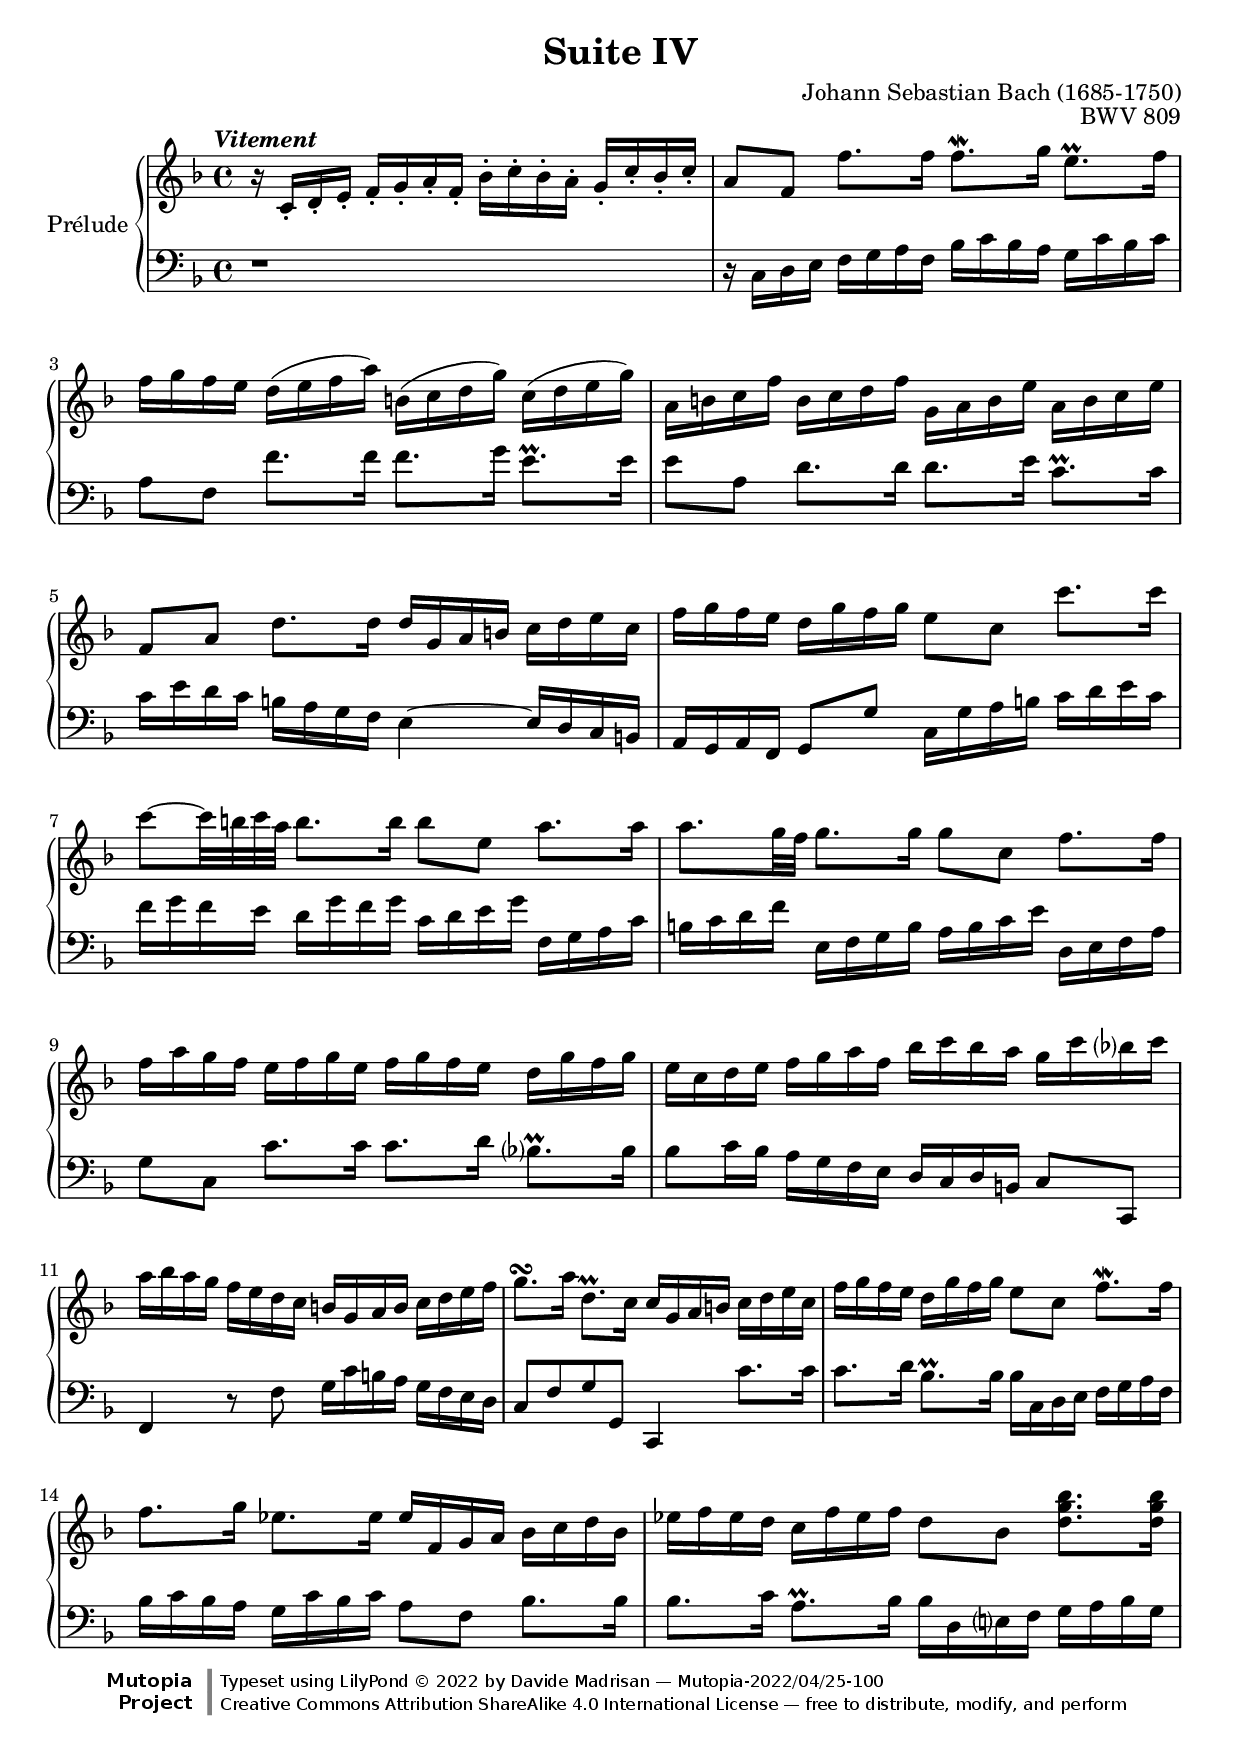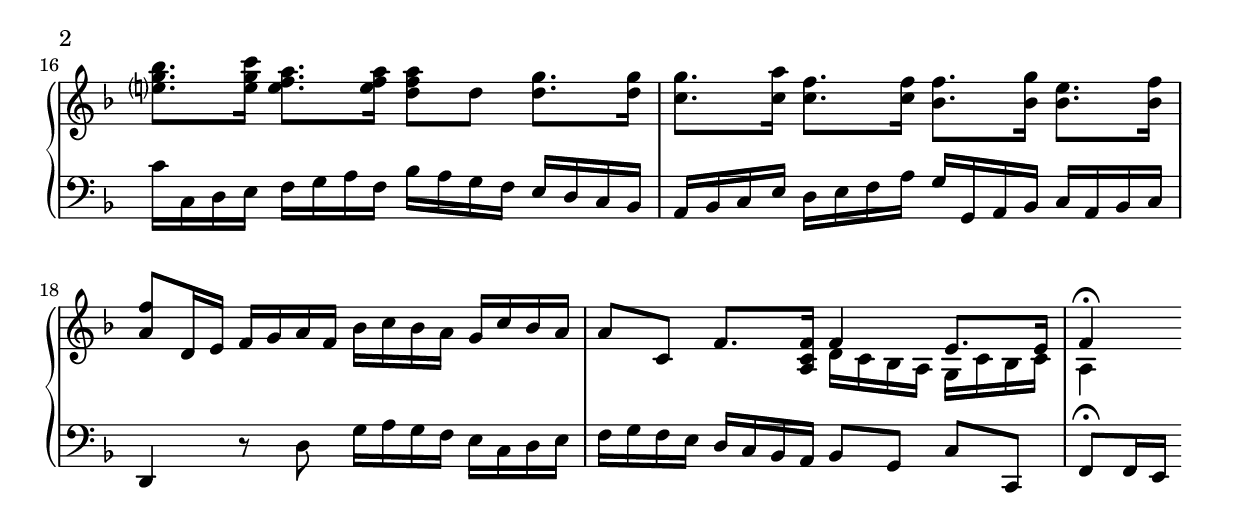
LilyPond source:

\version "2.23.7"

Global = {
   \key f \major
   \time 4/4
}

% la si do re mi fa sol
%  a b  c  d  e  f  g

VoiceI = \relative c' {
   \tempo \markup { \italic Vitement }
   | r16 c-. d-. e-.  f-. g-. a-. f-.  bes-. c-. bes-. a-.  g-. c-. bes-. c-.
   | a8[f]  f'8.[f16]  f8.\mordent[g16]  e8.\prall[f16]
   | f16[g f e]  d([e f a])  b,([c d g])  c,([d e g])
   | a,16 b c f  b, c d f  g, a b e  a, b c e
   | f,8[a]  d8.[d16]  d16 g, a b  c d e c
   | f16 g f e  d g f g  e8 c  c'8. c16
   | c8~[c32 b c a]  b8.b16  b8 e,  a8. a16
   | a8.[g32 f]  g8.g16  g8 c,  f8.f16
   | f16 a g f  e f g e  f g f e  d g f g
   | e c d e  f g a f  bes c bes a  g c bes c
   | a bes a g  f e d c  b g a b  c d e f
   | g8.\turn[a16]  d,8.\prall[c16]  c16 g a b  c d e c
   | f g f e  d g f g  e8 c  f8.\mordent[f16]
   | f8.g16  ees8.ees16  ees f, g a  bes c d bes
   | ees f ees d  c f ees f  d8 bes  <d g bes>8.<d g bes>16
   | <e g bes>8.<e g c>16  <e f a>8.<e f a>16  <d f a>8<d>8  <d g>8.<d g>16
   | <c g'>8.<c a'>16  <c f>8.<c f>16  <bes f'>8.<bes g'>16  <bes e>8.<bes f'>16
   | <a f'>8 d,16 e  f g a f  bes c bes a  g c bes a
   | a8 c,  f8.<f c a>16
     <<
       \relative { f'4 }
       \\
       \relative { d'16 c bes a }
     >>
     <<
       \relative { e'8.e16 }
       \\
       \relative { g16 c bes c }
     >>
   |
     <<
     f4\fermata
     \\
     a,4
   >>
}

% la si do re mi fa sol
%  a b  c  d  e  f  g

VoiceII = \relative c {
   | r1
   | r16 c d e  f g a f  bes c bes a  g c bes c
   | a8 f  f'8.[f16]  f8.[g16]  e8.\prall[e16]
   | e8 a,  d8.[d16]  d8.[e16]  c8.\prall[c16]
   | c16 e d c  b a g f  e4~  e16 d c b
   | a g a f  g8 g'  c,16 g' a b  c d e c
   | f16 g f e  d g f g  c, d e g  f, g a c
   | b c d f  e, f g b  a b c e  d, e f a
   | g8 c,  c'8.c16  c8.d16  bes8.\prall[bes16]
   | bes8 c16 bes  a g f e  d c d b  c8 c,
   | f4  r8 f'  g16 c b a  g f e d
   | c8 f  g g,  c,4  c''8.c16
   | c8.d16  bes8.\prall[bes16]  bes16 c, d e  f g a f
   | bes c bes a  g c bes c  a8 f  bes8.bes16
   | bes8.c16  a8.\prall[bes16]  bes16 d, e f  g a bes g
   | c c, d e  f g a f  bes a g f  e d c bes
   | a bes c e  d e f a  g g, a bes  c a bes c
   | d,4  r8 d'8  g16 a g f  e c d e
   | f g f e  d c bes a  bes8[g]  c[c,]
   | f8\fermata f16 e
}


\bookpart {
  \header {
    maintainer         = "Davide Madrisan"
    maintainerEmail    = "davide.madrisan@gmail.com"
  }
  \version "2.23.7"

\header {
  composer = "Johann Sebastian Bach (1685-1750)"
  date = "Around 1713 or 1714"

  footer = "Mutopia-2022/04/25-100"

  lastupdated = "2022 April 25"
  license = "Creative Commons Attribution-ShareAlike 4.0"
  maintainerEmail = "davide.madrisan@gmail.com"
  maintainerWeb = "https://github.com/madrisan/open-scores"

  % Extra Mutopia Information
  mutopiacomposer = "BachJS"
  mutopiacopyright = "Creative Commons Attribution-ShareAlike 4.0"
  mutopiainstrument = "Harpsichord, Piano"
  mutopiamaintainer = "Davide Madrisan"
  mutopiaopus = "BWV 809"
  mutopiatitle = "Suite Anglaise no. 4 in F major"

  opus = "BWV 809"
  title = "Suite Anglaise IV"
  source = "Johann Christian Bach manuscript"
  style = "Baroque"

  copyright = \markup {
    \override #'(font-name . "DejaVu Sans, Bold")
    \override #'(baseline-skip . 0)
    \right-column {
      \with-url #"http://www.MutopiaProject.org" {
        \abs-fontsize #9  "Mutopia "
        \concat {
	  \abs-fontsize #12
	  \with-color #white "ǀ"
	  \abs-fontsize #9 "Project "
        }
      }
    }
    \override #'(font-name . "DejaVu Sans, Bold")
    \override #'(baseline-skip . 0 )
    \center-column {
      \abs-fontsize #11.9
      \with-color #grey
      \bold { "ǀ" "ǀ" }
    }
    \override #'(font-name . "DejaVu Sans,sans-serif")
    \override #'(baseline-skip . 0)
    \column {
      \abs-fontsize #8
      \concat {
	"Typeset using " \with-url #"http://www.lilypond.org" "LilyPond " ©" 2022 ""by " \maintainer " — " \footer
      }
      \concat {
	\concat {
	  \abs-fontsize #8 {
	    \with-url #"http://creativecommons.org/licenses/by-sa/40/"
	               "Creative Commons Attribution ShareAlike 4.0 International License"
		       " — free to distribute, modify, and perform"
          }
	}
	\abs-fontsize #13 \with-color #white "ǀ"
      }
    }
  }
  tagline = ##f
}

  \header { title = "Suite IV" }

  \score {
    \new PianoStaff \with { instrumentName = "Prélude" }
    <<
      \accidentalStyle Score.piano-cautionary
      \new Staff {
        \Global
        \VoiceI
      }
      \new Staff {
        \Global
        \clef bass
        \VoiceII
      }
    >>
    \layout { }
    \midi {
      \tempo 4 = 100
    }
  }
}
